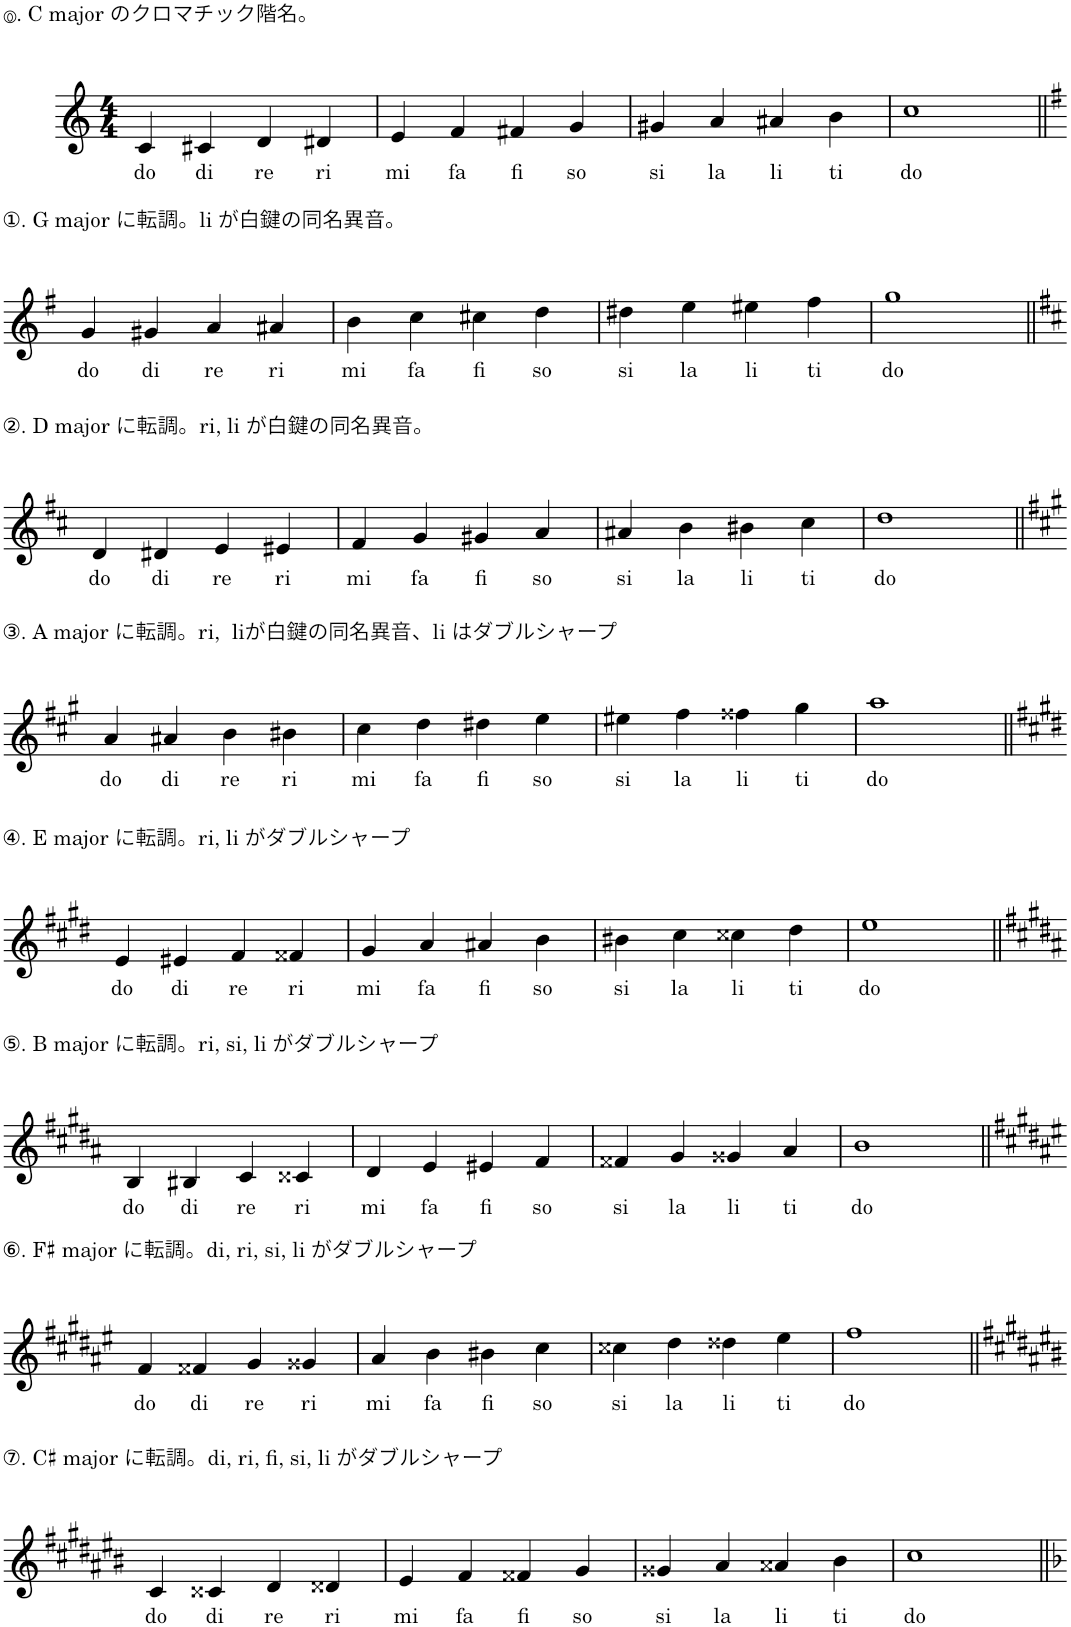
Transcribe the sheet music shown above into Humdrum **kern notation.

**kern	**text
*part1	*part1
*staff1	*staff1
*I"Piano	*
*I'Pno.	*
*clefG2	*
*k[]	*
*M4/4	*
=1	=1
!LO:TX:a:t=⓪. C major のクロマチック階名。	!
!	!LO:LY:b
4c/	do
!	!LO:LY:b
4c#X/	di
!	!LO:LY:b
4d/	re
!	!LO:LY:b
4d#X/	ri
=2	=2
!	!LO:LY:b
4e/	mi
!	!LO:LY:b
4f/	fa
!	!LO:LY:b
4f#X/	fi
!	!LO:LY:b
4g/	so
=3	=3
!	!LO:LY:b
4g#X/	si
!	!LO:LY:b
4a/	la
!	!LO:LY:b
4a#X/	li
!	!LO:LY:b
4b\	ti
=4	=4
!	!LO:LY:b
1cc	do
!!LO:LB:g=z
=5||	=5||
*k[f#]	*
!LO:TX:a:t=①. G major に転調。li が白鍵の同名異音。	!
!	!LO:LY:b
4g/	do
!	!LO:LY:b
4g#X/	di
!	!LO:LY:b
4a/	re
!	!LO:LY:b
4a#X/	ri
=6	=6
!	!LO:LY:b
4b\	mi
!	!LO:LY:b
4cc\	fa
!	!LO:LY:b
4cc#X\	fi
!	!LO:LY:b
4dd\	so
=7	=7
!	!LO:LY:b
4dd#X\	si
!	!LO:LY:b
4ee\	la
!	!LO:LY:b
4ee#X\	li
!	!LO:LY:b
4ff#\	ti
=8	=8
!	!LO:LY:b
1gg	do
!!LO:LB:g=z
=9||	=9||
*k[f#c#]	*
!LO:TX:a:t=②. D major に転調。ri, li が白鍵の同名異音。	!
!	!LO:LY:b
4d/	do
!	!LO:LY:b
4d#X/	di
!	!LO:LY:b
4e/	re
!	!LO:LY:b
4e#X/	ri
=10	=10
!	!LO:LY:b
4f#/	mi
!	!LO:LY:b
4g/	fa
!	!LO:LY:b
4g#X/	fi
!	!LO:LY:b
4a/	so
=11	=11
!	!LO:LY:b
4a#X/	si
!	!LO:LY:b
4b\	la
!	!LO:LY:b
4b#X\	li
!	!LO:LY:b
4cc#\	ti
=12	=12
!	!LO:LY:b
1dd	do
!!LO:LB:g=z
=13||	=13||
*k[f#c#g#]	*
!LO:TX:a:t=③. A major に転調。ri,  liが白鍵の同名異音、li はダブルシャープ	!
!	!LO:LY:b
4a/	do
!	!LO:LY:b
4a#X/	di
!	!LO:LY:b
4b\	re
!	!LO:LY:b
4b#X\	ri
=14	=14
!	!LO:LY:b
4cc#\	mi
!	!LO:LY:b
4dd\	fa
!	!LO:LY:b
4dd#X\	fi
!	!LO:LY:b
4ee\	so
=15	=15
!	!LO:LY:b
4ee#X\	si
!	!LO:LY:b
4ff#\	la
!	!LO:LY:b
4ff##X\	li
!	!LO:LY:b
4gg#\	ti
=16	=16
!	!LO:LY:b
1aa	do
!!LO:LB:g=z
=17||	=17||
*k[f#c#g#d#]	*
!LO:TX:a:t=④. E major に転調。ri, li がダブルシャープ	!
!	!LO:LY:b
4e/	do
!	!LO:LY:b
4e#X/	di
!	!LO:LY:b
4f#/	re
!	!LO:LY:b
4f##X/	ri
=18	=18
!	!LO:LY:b
4g#/	mi
!	!LO:LY:b
4a/	fa
!	!LO:LY:b
4a#X/	fi
!	!LO:LY:b
4b\	so
=19	=19
!	!LO:LY:b
4b#X\	si
!	!LO:LY:b
4cc#\	la
!	!LO:LY:b
4cc##X\	li
!	!LO:LY:b
4dd#\	ti
=20	=20
!	!LO:LY:b
1ee	do
!!LO:LB:g=z
=21||	=21||
*k[f#c#g#d#a#]	*
!LO:TX:a:t=⑤. B major に転調。ri, si, li がダブルシャープ	!
!	!LO:LY:b
4B/	do
!	!LO:LY:b
4B#X/	di
!	!LO:LY:b
4c#/	re
!	!LO:LY:b
4c##X/	ri
=22	=22
!	!LO:LY:b
4d#/	mi
!	!LO:LY:b
4e/	fa
!	!LO:LY:b
4e#X/	fi
!	!LO:LY:b
4f#/	so
=23	=23
!	!LO:LY:b
4f##X/	si
!	!LO:LY:b
4g#/	la
!	!LO:LY:b
4g##X/	li
!	!LO:LY:b
4a#/	ti
=24	=24
!	!LO:LY:b
1b	do
!!LO:LB:g=z
=25||	=25||
*k[f#c#g#d#a#e#]	*
!LO:TX:a:t=⑥. F♯ major に転調。di, ri, si, li がダブルシャープ	!
!	!LO:LY:b
4f#/	do
!	!LO:LY:b
4f##X/	di
!	!LO:LY:b
4g#/	re
!	!LO:LY:b
4g##X/	ri
=26	=26
!	!LO:LY:b
4a#/	mi
!	!LO:LY:b
4b\	fa
!	!LO:LY:b
4b#X\	fi
!	!LO:LY:b
4cc#\	so
=27	=27
!	!LO:LY:b
4cc##X\	si
!	!LO:LY:b
4dd#\	la
!	!LO:LY:b
4dd##X\	li
!	!LO:LY:b
4ee#\	ti
=28	=28
!	!LO:LY:b
1ff#	do
!!LO:LB:g=z
=29||	=29||
*k[f#c#g#d#a#e#b#]	*
!LO:TX:a:t=⑦. C♯ major に転調。di, ri, fi, si, li がダブルシャープ	!
!	!LO:LY:b
4c#/	do
!	!LO:LY:b
4c##X/	di
!	!LO:LY:b
4d#/	re
!	!LO:LY:b
4d##X/	ri
=30	=30
!	!LO:LY:b
4e#/	mi
!	!LO:LY:b
4f#/	fa
!	!LO:LY:b
4f##X/	fi
!	!LO:LY:b
4g#/	so
=31	=31
!	!LO:LY:b
4g##X/	si
!	!LO:LY:b
4a#/	la
!	!LO:LY:b
4a##X/	li
!	!LO:LY:b
4b#\	ti
=32	=32
!	!LO:LY:b
1cc#	do
=||	=||
*-	*-
